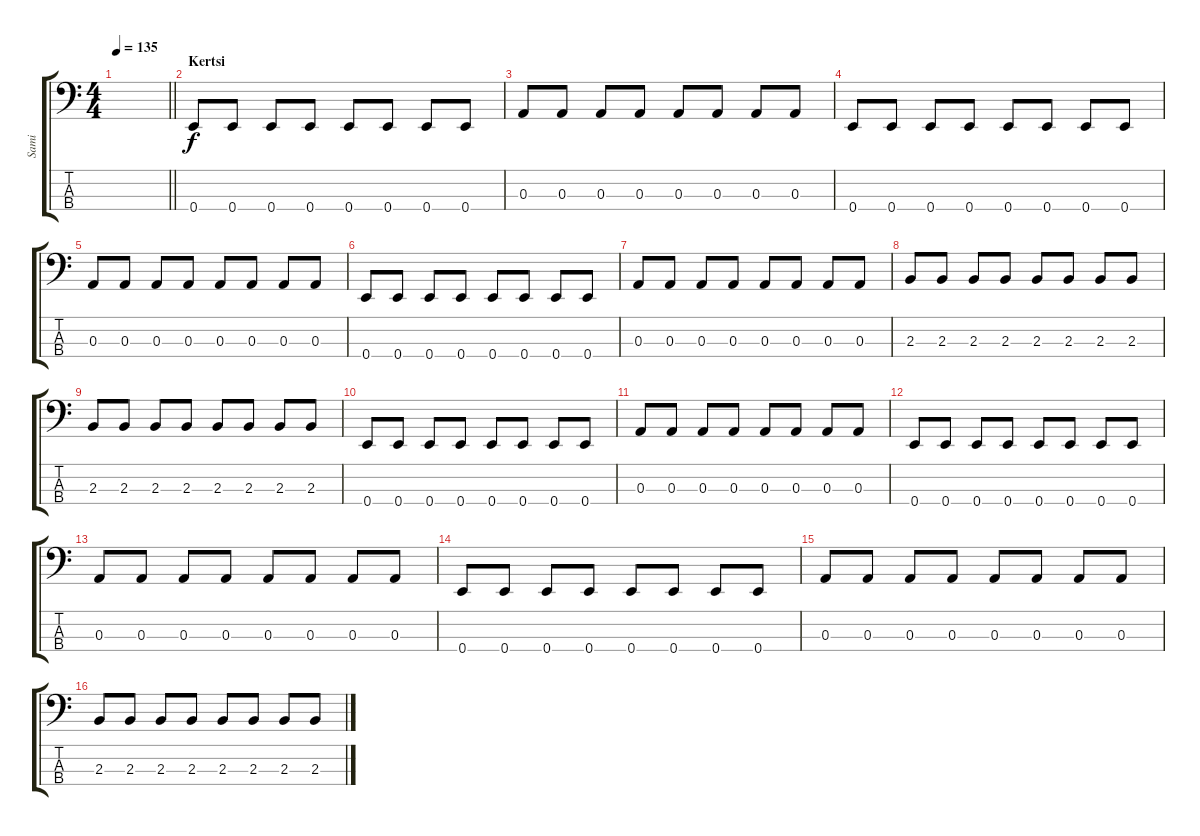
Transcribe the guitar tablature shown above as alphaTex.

\track ("Sami" "Sami") {instrument electricbassfinger}
\staff {score tabs}
\tuning (G2 D2 A1 E1) {hide}
\ts (4 4)
\tempo 135
\clef f4
\barLineRight lightlight
\ks c
|
\section ("" "Kertsi")
0.4.8 0.4.8 0.4.8 0.4.8 0.4.8 0.4.8 0.4.8 0.4.8 |
0.3.8 0.3.8 0.3.8 0.3.8 0.3.8 0.3.8 0.3.8 0.3.8 |
0.4.8 0.4.8 0.4.8 0.4.8 0.4.8 0.4.8 0.4.8 0.4.8 |
0.3.8 0.3.8 0.3.8 0.3.8 0.3.8 0.3.8 0.3.8 0.3.8 |
0.4.8 0.4.8 0.4.8 0.4.8 0.4.8 0.4.8 0.4.8 0.4.8 |
0.3.8 0.3.8 0.3.8 0.3.8 0.3.8 0.3.8 0.3.8 0.3.8 |
2.3.8 2.3.8 2.3.8 2.3.8 2.3.8 2.3.8 2.3.8 2.3.8 |
2.3.8 2.3.8 2.3.8 2.3.8 2.3.8 2.3.8 2.3.8 2.3.8 |
0.4.8 0.4.8 0.4.8 0.4.8 0.4.8 0.4.8 0.4.8 0.4.8 |
0.3.8 0.3.8 0.3.8 0.3.8 0.3.8 0.3.8 0.3.8 0.3.8 |
0.4.8 0.4.8 0.4.8 0.4.8 0.4.8 0.4.8 0.4.8 0.4.8 |
0.3.8 0.3.8 0.3.8 0.3.8 0.3.8 0.3.8 0.3.8 0.3.8 |
0.4.8 0.4.8 0.4.8 0.4.8 0.4.8 0.4.8 0.4.8 0.4.8 |
0.3.8 0.3.8 0.3.8 0.3.8 0.3.8 0.3.8 0.3.8 0.3.8 |
2.3.8 2.3.8 2.3.8 2.3.8 2.3.8 2.3.8 2.3.8 2.3.8
